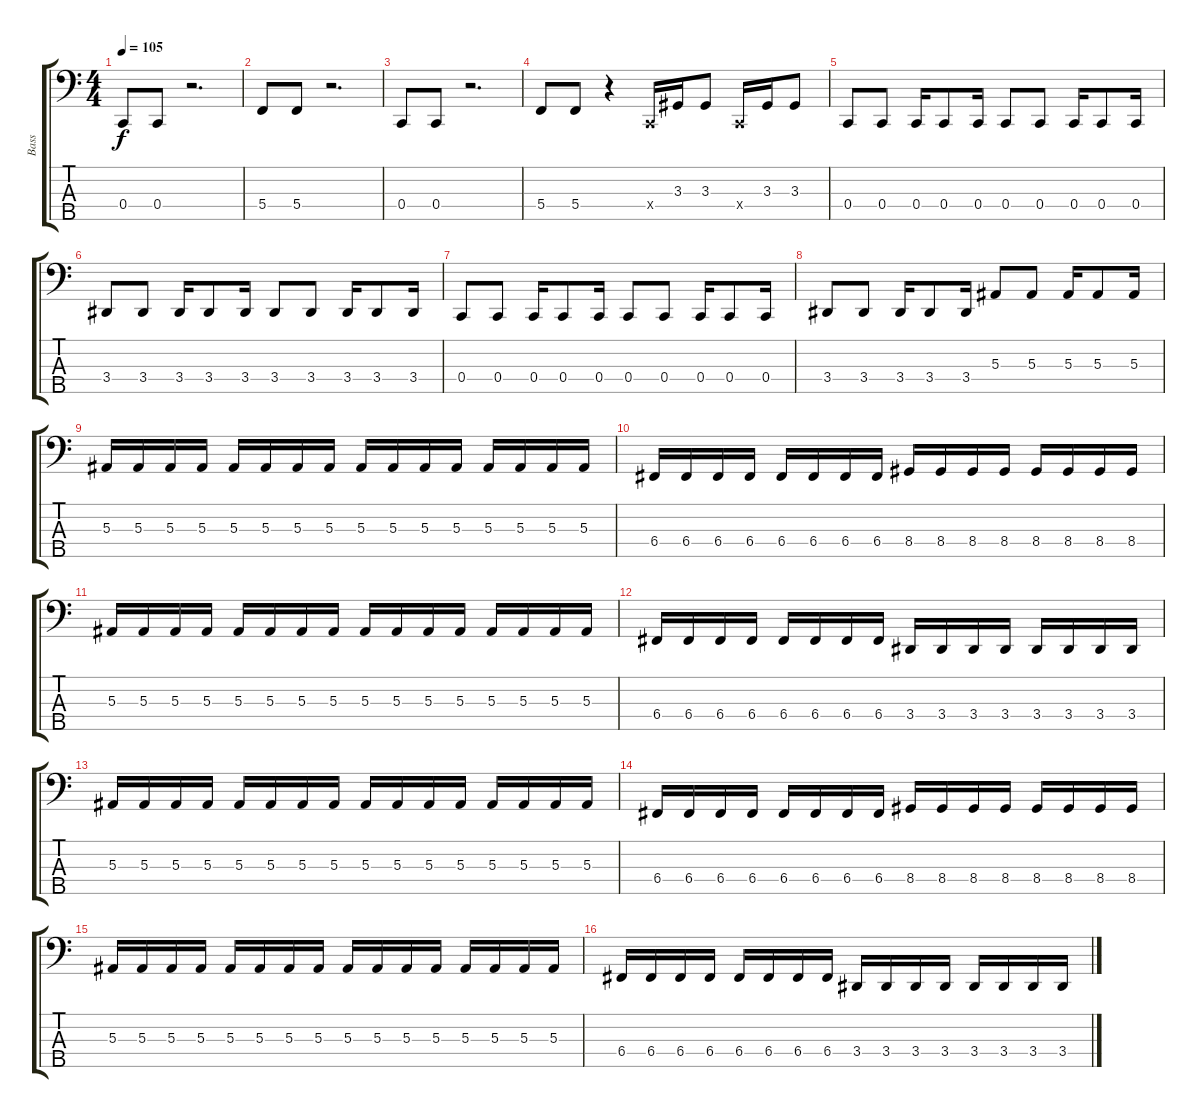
\track ("Bass" "Bass") {instrument slapbass2}
\staff {score tabs}
\tuning (Eb2 Bb1 F1 C1 G0) {hide}
\ts (4 4)
\tempo 105
\clef f4
\ks c
0.4.8{dy f} 0.4.8 r.2{d} |
5.4.8 5.4.8 r.2{d} |
0.4.8 0.4.8 r.2{d} |
5.4.8 5.4.8 r.4 0.4{x}.16 3.3.16 3.3.8 0.4{x}.16 3.3.16 3.3.8 |
0.4.8 0.4.8 0.4.16 0.4.8 0.4.16 0.4.8 0.4.8 0.4.16 0.4.8 0.4.16 |
3.4.8 3.4.8 3.4.16 3.4.8 3.4.16 3.4.8 3.4.8 3.4.16 3.4.8 3.4.16 |
0.4.8 0.4.8 0.4.16 0.4.8 0.4.16 0.4.8 0.4.8 0.4.16 0.4.8 0.4.16 |
3.4.8 3.4.8 3.4.16 3.4.8 3.4.16 5.3.8 5.3.8 5.3.16 5.3.8 5.3.16 |
5.3.16 5.3.16 5.3.16 5.3.16 5.3.16 5.3.16 5.3.16 5.3.16 5.3.16 5.3.16 5.3.16 5.3.16 5.3.16 5.3.16 5.3.16 5.3.16 |
6.4.16 6.4.16 6.4.16 6.4.16 6.4.16 6.4.16 6.4.16 6.4.16 8.4.16 8.4.16 8.4.16 8.4.16 8.4.16 8.4.16 8.4.16 8.4.16 |
5.3.16 5.3.16 5.3.16 5.3.16 5.3.16 5.3.16 5.3.16 5.3.16 5.3.16 5.3.16 5.3.16 5.3.16 5.3.16 5.3.16 5.3.16 5.3.16 |
6.4.16 6.4.16 6.4.16 6.4.16 6.4.16 6.4.16 6.4.16 6.4.16 3.4.16 3.4.16 3.4.16 3.4.16 3.4.16 3.4.16 3.4.16 3.4.16 |
5.3.16 5.3.16 5.3.16 5.3.16 5.3.16 5.3.16 5.3.16 5.3.16 5.3.16 5.3.16 5.3.16 5.3.16 5.3.16 5.3.16 5.3.16 5.3.16 |
6.4.16 6.4.16 6.4.16 6.4.16 6.4.16 6.4.16 6.4.16 6.4.16 8.4.16 8.4.16 8.4.16 8.4.16 8.4.16 8.4.16 8.4.16 8.4.16 |
5.3.16 5.3.16 5.3.16 5.3.16 5.3.16 5.3.16 5.3.16 5.3.16 5.3.16 5.3.16 5.3.16 5.3.16 5.3.16 5.3.16 5.3.16 5.3.16 |
6.4.16 6.4.16 6.4.16 6.4.16 6.4.16 6.4.16 6.4.16 6.4.16 3.4.16 3.4.16 3.4.16 3.4.16 3.4.16 3.4.16 3.4.16 3.4.16
